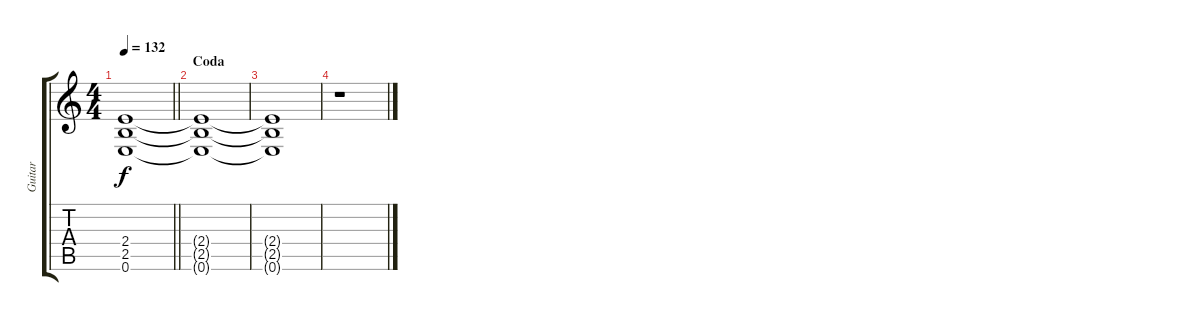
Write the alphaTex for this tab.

\track ("Guitar" "Guitar") {instrument distortionguitar}
\staff {score tabs}
\tuning (E4 B3 G3 D3 A2 E2) {hide}
\ts (4 4)
\tempo 132
\clef g2
\barLineRight lightlight
\ks c
(2.4 2.5 0.6).1{dy f volume 6} |
\section ("" "Coda")
(2.4{t} 2.5{t} 0.6{t}).1 |
(2.4{t} 2.5{t} 0.6{t}).1 |
r.1
